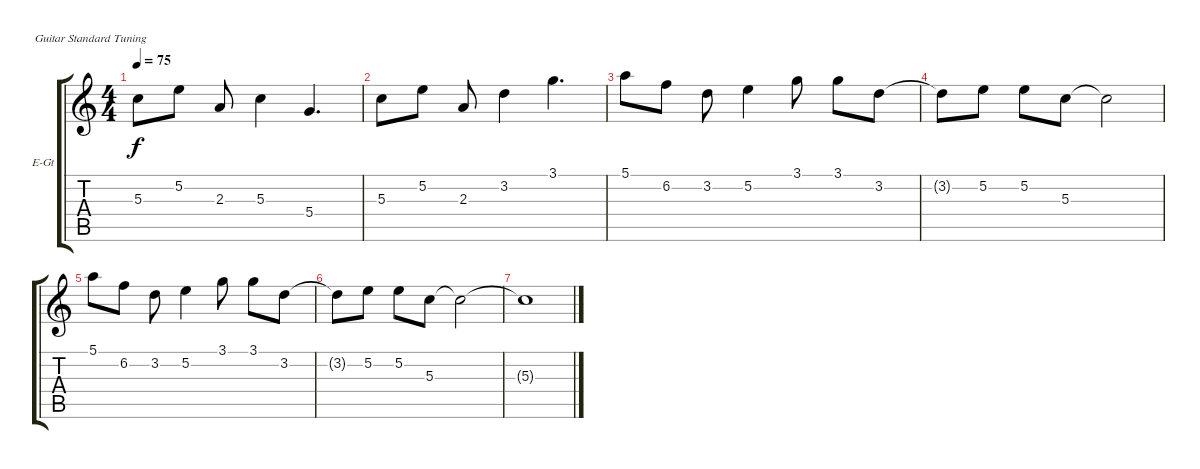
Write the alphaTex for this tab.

\defaultSystemsLayout 4
\bracketExtendMode groupsimilarinstruments
\firstSystemTrackNameOrientation horizontal
\otherSystemsTrackNameOrientation horizontal
\track ("Solo Guitar(Distortion)" "E-Gt") {instrument distortionguitar}
\staff {score tabs}
\tuning (E4 B3 G3 D3 A2 E2)
\ts (4 4)
\tempo 75
\clef g2
\ks c
5.3.8{dy f} 5.2.8 2.3.8 5.3.4 5.4.4{d} |
5.3.8 5.2.8 2.3.8 3.2.4 3.1.4{d} |
5.1.8 6.2.8 3.2.8 5.2.4 3.1.8 3.1.8 3.2.8 |
3.2{t}.8 5.2.8 5.2.8 5.3.8 5.3{t}.2 |
5.1.8 6.2.8 3.2.8 5.2.4 3.1.8 3.1.8 3.2.8 |
3.2{t}.8 5.2.8 5.2.8 5.3.8 5.3{t}.2 |
5.3{t}.1
